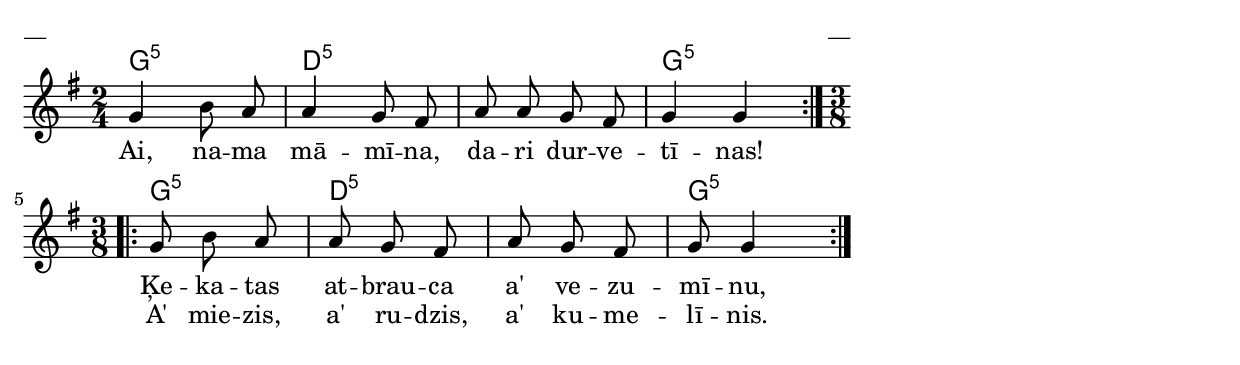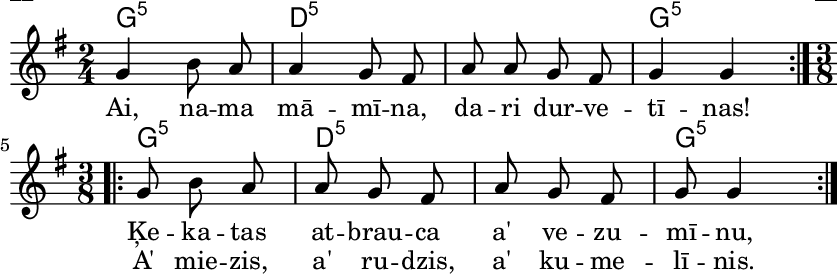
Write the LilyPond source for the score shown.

\version "2.13.18"
#(ly:set-option 'crop #t)

%\header {
%    title = "Ai, nama māmīna"
%}
\paper {
line-width = 14\cm
left-margin = 0.4\cm
between-system-padding = 0.1\cm
between-system-space = 0.1\cm
}
\layout {
indent = #0
ragged-last = ##f
}

chordsA = \chordmode {
\time 2/4
\repeat volta 2 {
g2:5 | d2:5 | d2:5 | g2:5 | 
}
\time 3/8
\repeat volta 2 {
g4.:5 | d4.:5 | d4.:5 | g4.:5 
}
}

voiceA = \relative c'' {
\clef "treble"
\key g \major
\time 2/4
\repeat volta 2 {
%MS
g4 b8 a | a4 g8 fis | a8 a g fis | g4 g
%ME
}
\time 3/8
\repeat volta 2 {
g8 b a | a8 g fis | a8 g fis | g8 g4
}
} 

lyricA = \lyricmode {
Ai, na -- ma mā -- mī -- na, da -- ri dur -- ve -- tī -- nas!
Ķe -- ka -- tas at -- brau -- ca a' ve -- zu -- mī -- nu,
} 

lyricB = \lyricmode {
_ _ _ _ _ _ _ _ _ _ _ _ 
A' mie -- zis, a' ru -- dzis, a' ku -- me -- lī -- nis.
}

fullScore = <<
\new ChordNames { 
\set chordChanges = ##t
\chordsA 
}
\new Staff {
<<
\new Voice = "voiceA" { \oneVoice \autoBeamOff \voiceA }
\new Lyrics \lyricsto "voiceA" \lyricA
\new Lyrics \lyricsto "voiceA" \lyricB
>>
}
>>

\score {
\fullScore
\header { piece = "__" opus = "__" }
}
\markup { \with-color #(x11-color 'white) \sans \smaller "__" }
\score {
\unfoldRepeats
\fullScore
\midi {
\context { \Staff \remove "Staff_performer" }
\context { \Voice \consists "Staff_performer" }
}
}



